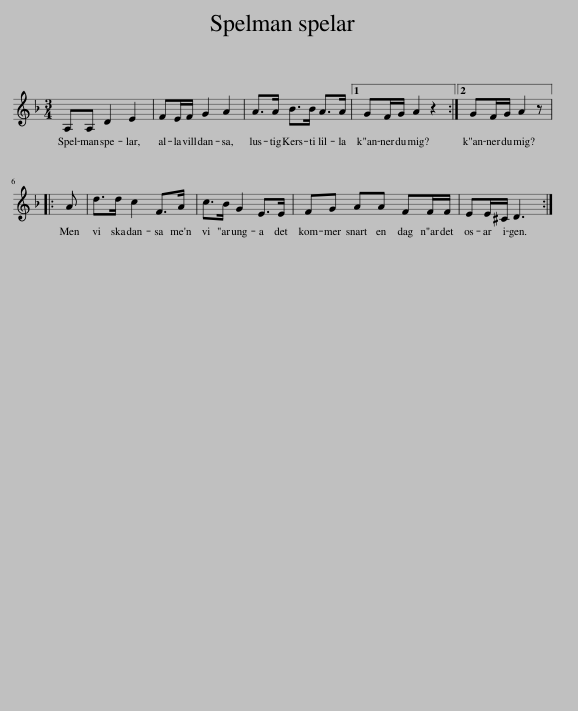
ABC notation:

X:1
L:1/8
M:3/4
I:linebreak $
K:Dmin
V:1 treble
V:1
 A,A, D2 E2 | FE/F/ G2 A2 | A>A B>B A>A |1 GF/G/ A2 z2 :|2 GF/G/ A2 z |:$ %5
 A | d>d c2 F>A | c>B G2 E>E | FG AA FF/F/ | EE/^C/ D3 :| %10
